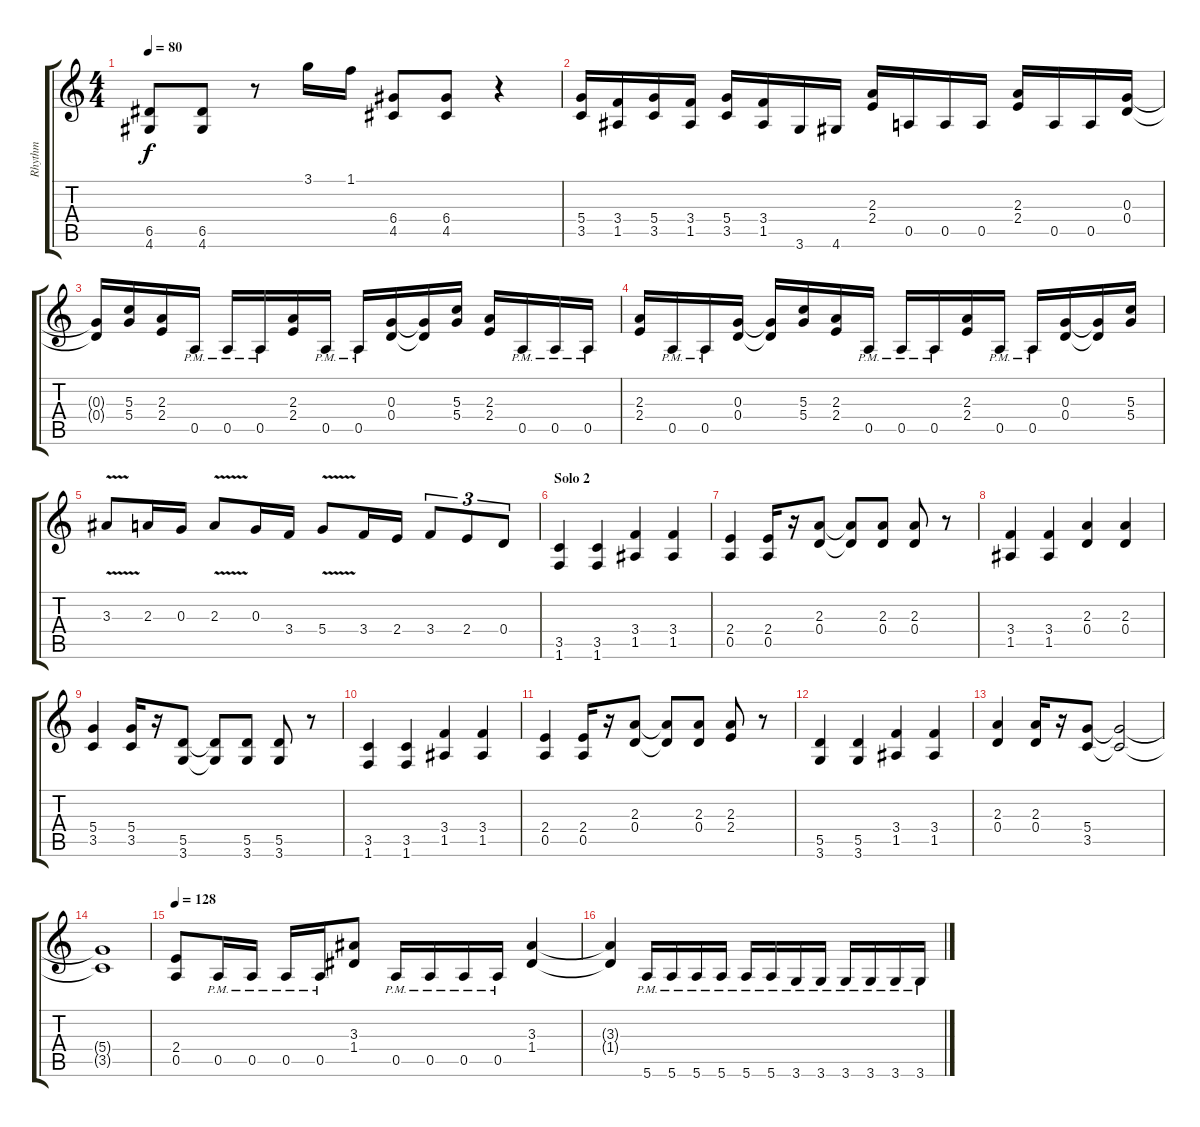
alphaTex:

\track ("Rhythm" "Rhythm") {instrument distortionguitar}
\staff {score tabs}
\tuning (E4 B3 G3 D3 A2 E2) {hide}
\ts (4 4)
\tempo 80
\clef g2
\ks c
(6.5 4.6).8{dy f} (6.5 4.6).8 r.8 3.1.16 1.1.16 (6.4 4.5).8 (6.4 4.5).8 r.4 |
(5.4 3.5).16 (3.4 1.5).16 (5.4 3.5).16 (3.4 1.5).16 (5.4 3.5).16 (3.4 1.5).16 3.6.16 4.6.16 (2.3 2.4).16 0.5.16 0.5.16 0.5.16 (2.3 2.4).16 0.5.16 0.5.16 (0.3 0.4).16 |
(0.3{t} 0.4{t}).16 (5.3 5.4).16 (2.3 2.4).16 0.5{pm}.16 0.5{pm}.16 0.5{pm}.16 (2.3 2.4).16 0.5{pm}.16 0.5{pm}.16 (0.3 0.4).16 (0.3{t} 0.4{t}).16 (5.3 5.4).16 (2.3 2.4).16 0.5{pm}.16 0.5{pm}.16 0.5{pm}.16 |
(2.3 2.4).16 0.5{pm}.16 0.5{pm}.16 (0.3 0.4).16 (0.3{t} 0.4{t}).16 (5.3 5.4).16 (2.3 2.4).16 0.5{pm}.16 0.5{pm}.16 0.5{pm}.16 (2.3 2.4).16 0.5{pm}.16 0.5{pm}.16 (0.3 0.4).16 (0.3{t} 0.4{t}).16 (5.3 5.4).16 |
3.3{v}.8 2.3.16 0.3.16 2.3{v}.8 0.3.16 3.4.16 5.4{v}.8 3.4.16 2.4.16 3.4.8{tu (3 2)} 2.4.8{tu (3 2)} 0.4.8{tu (3 2)} |
\section ("" "Solo 2")
(3.5 1.6).4 (3.5 1.6).4 (3.4 1.5).4 (3.4 1.5).4 |
(2.4 0.5).4 (2.4 0.5).16 r.16 (2.3 0.4).8 (2.3{t} 0.4{t}).8 (2.3 0.4).8 (2.3 0.4).8 r.8 |
(3.4 1.5).4 (3.4 1.5).4 (2.3 0.4).4 (2.3 0.4).4 |
(5.4 3.5).4 (5.4 3.5).16 r.16 (5.5 3.6).8 (5.5{t} 3.6{t}).8 (5.5 3.6).8 (5.5 3.6).8 r.8 |
(3.5 1.6).4 (3.5 1.6).4 (3.4 1.5).4 (3.4 1.5).4 |
(2.4 0.5).4 (2.4 0.5).16 r.16 (2.3 0.4).8 (2.3{t} 0.4{t}).8 (2.3 0.4).8 (2.3 2.4).8 r.8 |
(5.5 3.6).4 (5.5 3.6).4 (3.4 1.5).4 (3.4 1.5).4 |
(2.3 0.4).4 (2.3 0.4).16 r.16 (5.4 3.5).8 (5.4{t} 3.5{t}).2 |
(5.4{t} 3.5{t}).1 |
\tempo 128
(2.4 0.5).8 0.5{pm}.16 0.5{pm}.16 0.5{pm}.16 0.5{pm}.16 (3.3 1.4).8 0.5{pm}.16 0.5{pm}.16 0.5{pm}.16 0.5{pm}.16 (3.3 1.4).4 |
(3.3{t} 1.4{t}).4 5.6{pm}.16 5.6{pm}.16 5.6{pm}.16 5.6{pm}.16 5.6{pm}.16 5.6{pm}.16 3.6{pm}.16 3.6{pm}.16 3.6{pm}.16 3.6{pm}.16 3.6{pm}.16 3.6{pm}.16
